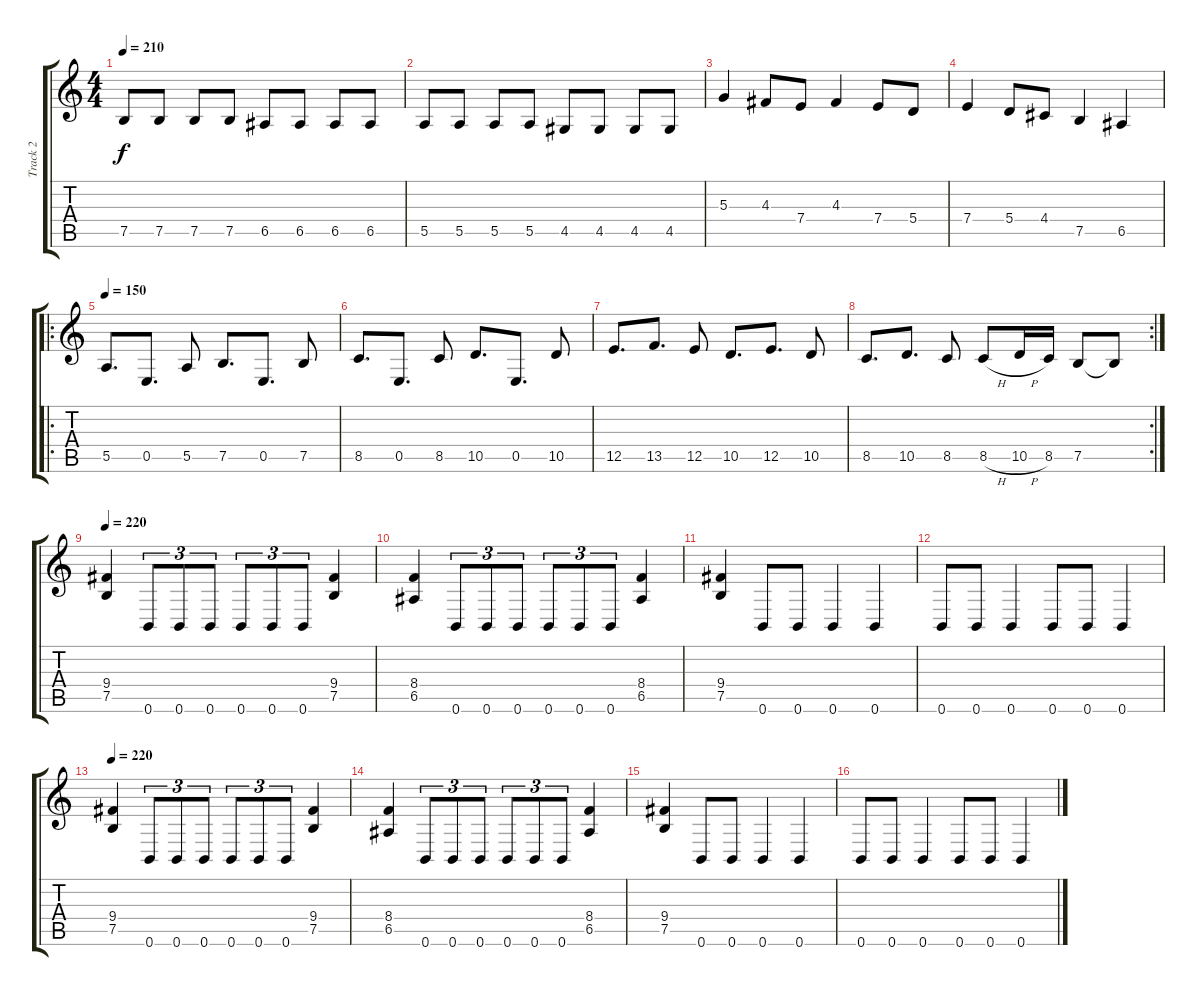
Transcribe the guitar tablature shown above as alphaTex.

\track ("Track 2" "Track 2") {instrument distortionguitar}
\staff {score tabs}
\tuning (B3 Gb3 D3 A2 E2 B1) {hide}
\ts (4 4)
\tempo 210
\clef g2
\ks c
7.5.8{dy f} 7.5.8 7.5.8 7.5.8 6.5.8 6.5.8 6.5.8 6.5.8 |
5.5.8 5.5.8 5.5.8 5.5.8 4.5.8 4.5.8 4.5.8 4.5.8 |
5.3.4 4.3.8 7.4.8 4.3.4 7.4.8 5.4.8 |
7.4.4 5.4.8 4.4.8 7.5.4 6.5.4 |
\ro
\tempo 150
5.5.8{d} 0.5.8{d} 5.5.8 7.5.8{d} 0.5.8{d} 7.5.8 |
8.5.8{d} 0.5.8{d} 8.5.8 10.5.8{d} 0.5.8{d} 10.5.8 |
12.5.8{d} 13.5.8{d} 12.5.8 10.5.8{d} 12.5.8{d} 10.5.8 |
\rc 2
8.5.8{d} 10.5.8{d} 8.5.8 8.5{h}.8 10.5{h}.16 8.5.16 7.5.8 7.5{t}.8 |
\tempo 220
(9.4 7.5).4 0.6.8{tu (3 2)} 0.6.8{tu (3 2)} 0.6.8{tu (3 2)} 0.6.8{tu (3 2)} 0.6.8{tu (3 2)} 0.6.8{tu (3 2)} (9.4 7.5).4 |
(8.4 6.5).4 0.6.8{tu (3 2)} 0.6.8{tu (3 2)} 0.6.8{tu (3 2)} 0.6.8{tu (3 2)} 0.6.8{tu (3 2)} 0.6.8{tu (3 2)} (8.4 6.5).4 |
(9.4 7.5).4 0.6.8 0.6.8 0.6.4 0.6.4 |
0.6.8 0.6.8 0.6.4 0.6.8 0.6.8 0.6.4 |
\tempo 220
(9.4 7.5).4 0.6.8{tu (3 2)} 0.6.8{tu (3 2)} 0.6.8{tu (3 2)} 0.6.8{tu (3 2)} 0.6.8{tu (3 2)} 0.6.8{tu (3 2)} (9.4 7.5).4 |
(8.4 6.5).4 0.6.8{tu (3 2)} 0.6.8{tu (3 2)} 0.6.8{tu (3 2)} 0.6.8{tu (3 2)} 0.6.8{tu (3 2)} 0.6.8{tu (3 2)} (8.4 6.5).4 |
(9.4 7.5).4 0.6.8 0.6.8 0.6.4 0.6.4 |
0.6.8 0.6.8 0.6.4 0.6.8 0.6.8 0.6.4
